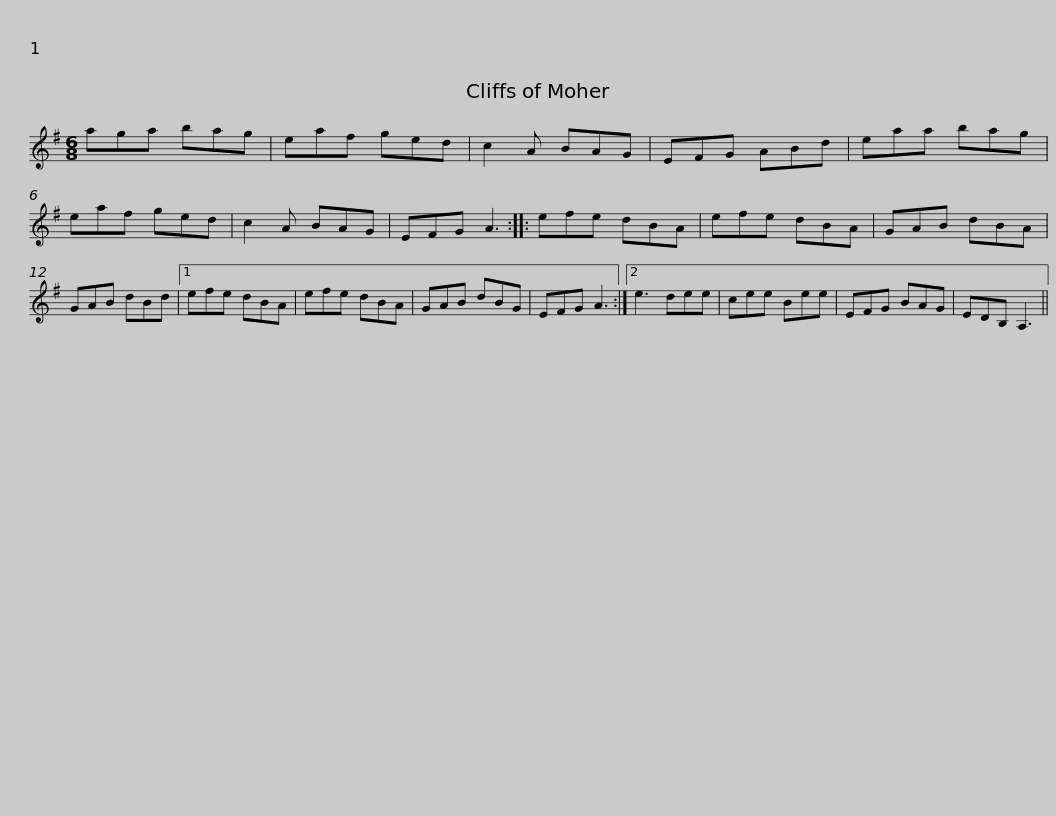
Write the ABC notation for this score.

X:1
L:1/8
M:6/8
I:linebreak $
K:G
V:1 treble
V:1
 aga bag | eaf ged | c2 A BAG | EFG ABd | eaa bag | %5
 eaf ged | c2 A BAG |$ EFG A3 :: efe dBA | efe dBA | %10
 GAB dBA | GAB dBd |1 efe dBA | efe dBA |$ GAB dBG | %15
 EFG A3 :|2 e3 dee | cee Bee | EFG BAG | EDB, A,3 || %20
